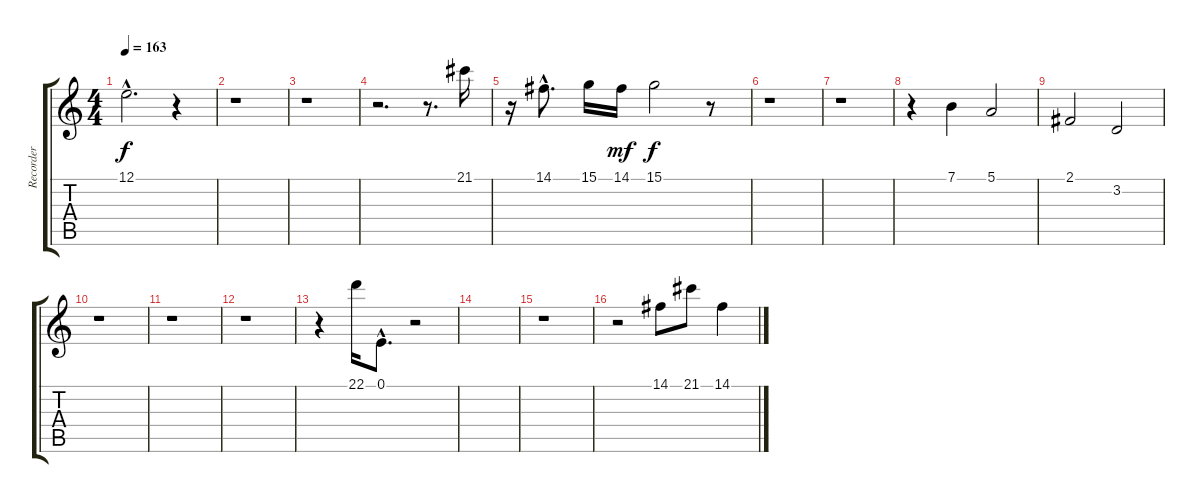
\track ("Recorder" "Recorder") {instrument recorder}
\staff {score tabs}
\tuning (E4 B3 G3 D3 A2 E2) {hide}
\ts (4 4)
\tempo 163
\clef g2
\ks c
12.1{hac t}.2{d dy f} r.4 |
r.1 |
r.1 |
r.2{d} r.8{d} 21.1.16 |
r.16 14.1{hac}.8{d} 15.1.16 14.1.16{dy mf} 15.1.2{dy f} r.8 |
r.1 |
r.1 |
r.4 7.1.4 5.1.2 |
2.1.2 3.2.2 |
r.1 |
r.1 |
r.1 |
r.4 22.1.16 0.1{hac}.8{d} r.2 |
|
r.1 |
r.2 14.1.8 21.1.8 14.1.4
